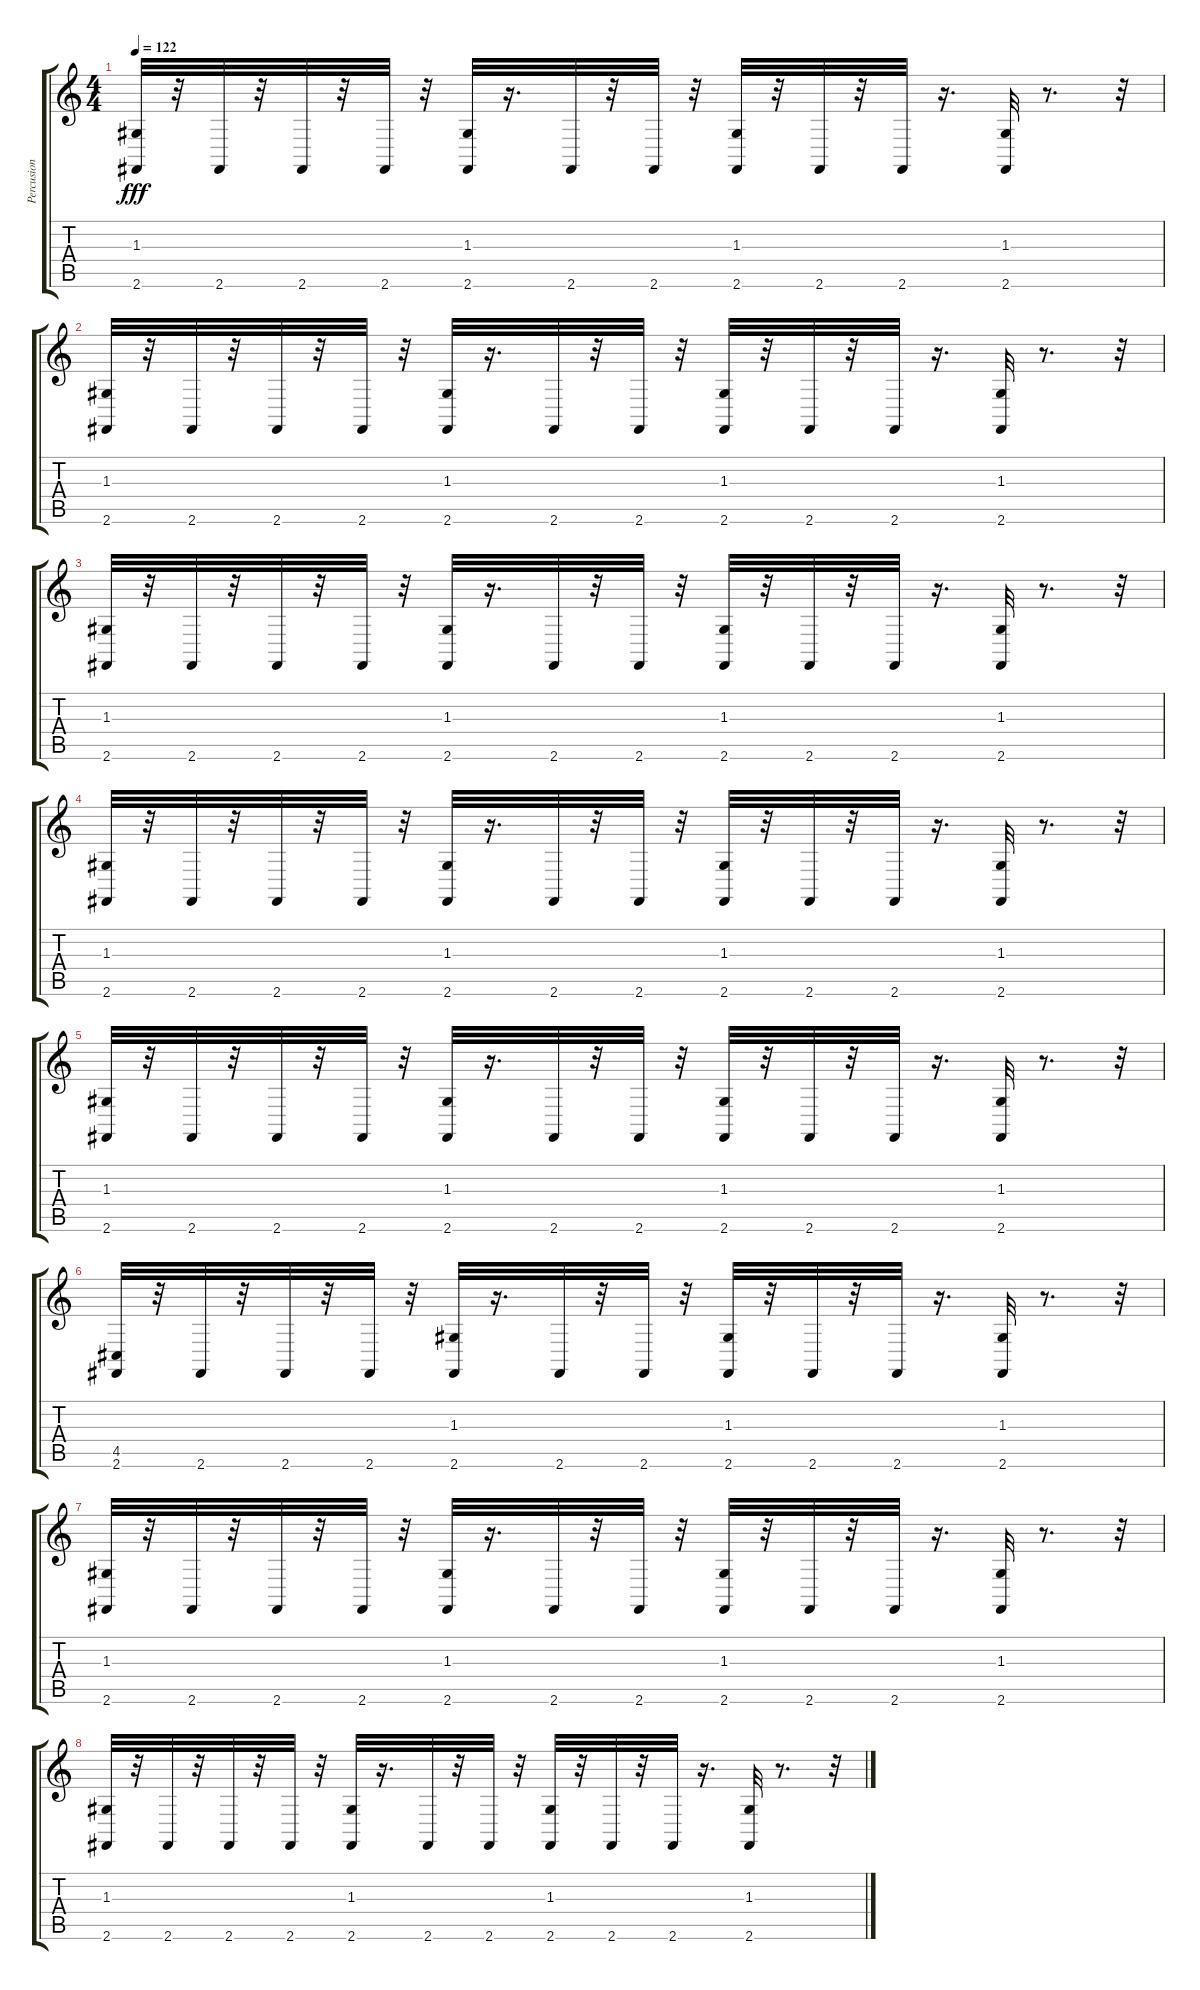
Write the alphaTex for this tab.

\track ("Percusion" "Percusion") {instrument synthdrum}
\staff {score tabs}
\tuning (E4 B3 G3 D3 A2 E2) {hide}
\ts (4 4)
\tempo 122
\clef g2
\ks c
(1.3 2.6).32{dy fff} r.32 2.6.32 r.32 2.6.32 r.32 2.6.32 r.32 (1.3 2.6).32 r.16{d} 2.6.32 r.32 2.6.32 r.32 (1.3 2.6).32 r.32 2.6.32 r.32 2.6.32 r.16{d} (1.3 2.6).32 r.8{d} r.32 |
(1.3 2.6).32 r.32 2.6.32 r.32 2.6.32 r.32 2.6.32 r.32 (1.3 2.6).32 r.16{d} 2.6.32 r.32 2.6.32 r.32 (1.3 2.6).32 r.32 2.6.32 r.32 2.6.32 r.16{d} (1.3 2.6).32 r.8{d} r.32 |
(1.3 2.6).32 r.32 2.6.32 r.32 2.6.32 r.32 2.6.32 r.32 (1.3 2.6).32 r.16{d} 2.6.32 r.32 2.6.32 r.32 (1.3 2.6).32 r.32 2.6.32 r.32 2.6.32 r.16{d} (1.3 2.6).32 r.8{d} r.32 |
(1.3 2.6).32 r.32 2.6.32 r.32 2.6.32 r.32 2.6.32 r.32 (1.3 2.6).32 r.16{d} 2.6.32 r.32 2.6.32 r.32 (1.3 2.6).32 r.32 2.6.32 r.32 2.6.32 r.16{d} (1.3 2.6).32 r.8{d} r.32 |
(1.3 2.6).32 r.32 2.6.32 r.32 2.6.32 r.32 2.6.32 r.32 (1.3 2.6).32 r.16{d} 2.6.32 r.32 2.6.32 r.32 (1.3 2.6).32 r.32 2.6.32 r.32 2.6.32 r.16{d} (1.3 2.6).32 r.8{d} r.32 |
(4.5 2.6).32 r.32 2.6.32 r.32 2.6.32 r.32 2.6.32 r.32 (1.3 2.6).32 r.16{d} 2.6.32 r.32 2.6.32 r.32 (1.3 2.6).32 r.32 2.6.32 r.32 2.6.32 r.16{d} (1.3 2.6).32 r.8{d} r.32 |
(1.3 2.6).32 r.32 2.6.32 r.32 2.6.32 r.32 2.6.32 r.32 (1.3 2.6).32 r.16{d} 2.6.32 r.32 2.6.32 r.32 (1.3 2.6).32 r.32 2.6.32 r.32 2.6.32 r.16{d} (1.3 2.6).32 r.8{d} r.32 |
(1.3 2.6).32 r.32 2.6.32 r.32 2.6.32 r.32 2.6.32 r.32 (1.3 2.6).32 r.16{d} 2.6.32 r.32 2.6.32 r.32 (1.3 2.6).32 r.32 2.6.32 r.32 2.6.32 r.16{d} (1.3 2.6).32 r.8{d} r.32
